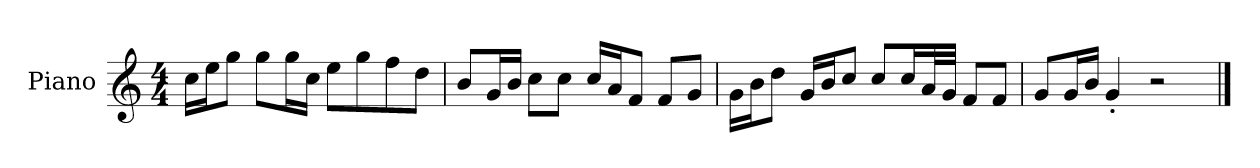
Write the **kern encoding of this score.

**kern
*part1
*staff1
*I"Piano
*I'P-no
*clefG2
*k[]
*M4/4
*MM90
=1
16cc\LL
16ee\J
8gg\J
8gg\L
16gg\L
16cc\JJ
8ee\L
8gg\
8ff\
8dd\J
=2
8b/L
16g/L
16b/JJ
8cc\L
8cc\J
16cc/LL
16a/J
8f/J
8f/L
8g/J
=3
16g\LL
16b\J
8dd\J
16g/LL
16b/J
8cc/J
8cc/L
16cc/L
32a/L
32g/JJJ
8f/L
8f/J
=4
8g/L
16g/L
16b/JJ
4g'/
2r
==
*-
